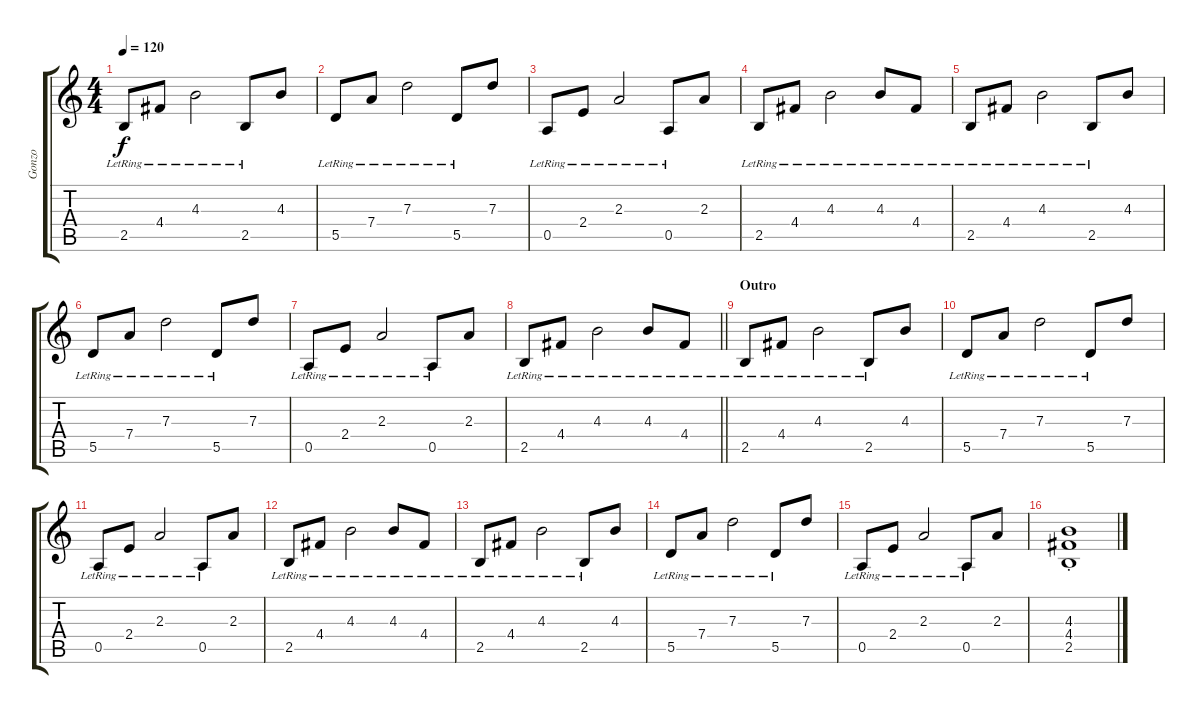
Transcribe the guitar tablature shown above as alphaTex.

\track ("Gonzo" "Gonzo") {instrument overdrivenguitar}
\staff {score tabs}
\tuning (E4 B3 G3 D3 A2 E2) {hide}
\ts (4 4)
\tempo 120
\clef g2
\ks c
2.5{lr}.8{dy f} 4.4{lr}.8 4.3{lr}.2 2.5{lr}.8 4.3.8 |
5.5{lr}.8 7.4{lr}.8 7.3{lr}.2 5.5{lr}.8 7.3.8 |
0.5{lr}.8 2.4{lr}.8 2.3{lr}.2 0.5{lr}.8 2.3.8 |
2.5{lr}.8 4.4{lr}.8 4.3{lr}.2 4.3{lr}.8 4.4{lr}.8 |
2.5{lr}.8 4.4{lr}.8 4.3{lr}.2 2.5{lr}.8 4.3.8 |
5.5{lr}.8 7.4{lr}.8 7.3{lr}.2 5.5{lr}.8 7.3.8 |
0.5{lr}.8 2.4{lr}.8 2.3{lr}.2 0.5{lr}.8 2.3.8 |
\barLineRight lightlight
2.5{lr}.8 4.4{lr}.8 4.3{lr}.2 4.3{lr}.8 4.4{lr}.8 |
\section ("" "Outro")
2.5{lr}.8 4.4{lr}.8 4.3{lr}.2 2.5{lr}.8 4.3.8 |
5.5{lr}.8 7.4{lr}.8 7.3{lr}.2 5.5{lr}.8 7.3.8 |
0.5{lr}.8 2.4{lr}.8 2.3{lr}.2 0.5{lr}.8 2.3.8 |
2.5{lr}.8 4.4{lr}.8 4.3{lr}.2 4.3{lr}.8 4.4{lr}.8 |
2.5{lr}.8 4.4{lr}.8 4.3{lr}.2 2.5{lr}.8 4.3.8 |
5.5{lr}.8 7.4{lr}.8 7.3{lr}.2 5.5{lr}.8 7.3.8 |
0.5{lr}.8 2.4{lr}.8 2.3{lr}.2 0.5{lr}.8 2.3.8 |
(4.3{st} 4.4{st} 2.5{st}).1
